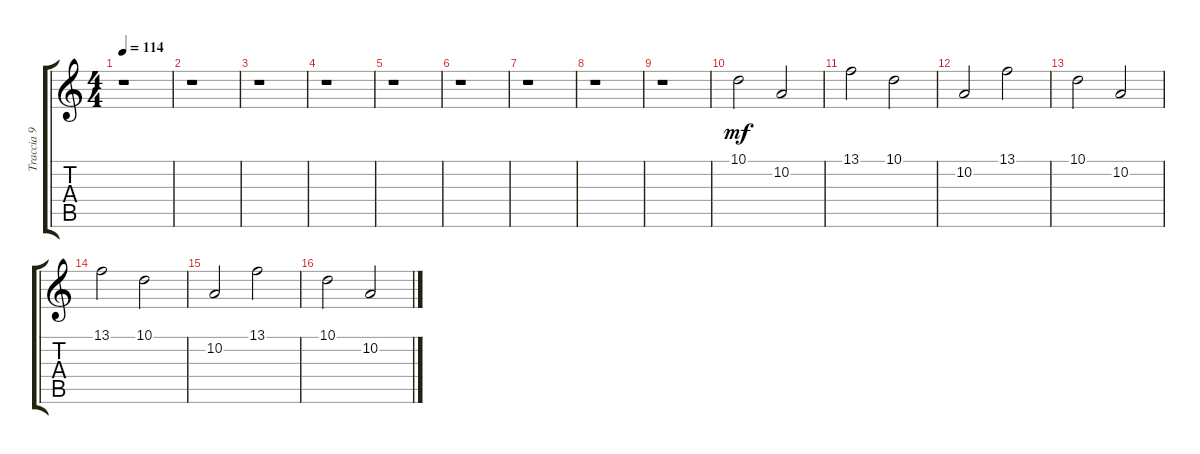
\track ("Traccia 9" "Traccia 9") {instrument koto}
\staff {score tabs}
\tuning (E4 B3 G3 D3 A2 E2) {hide}
\ts (4 4)
\tempo 114
\clef g2
\ks c
r.1{dy mf} |
r.1 |
r.1 |
r.1 |
r.1 |
r.1 |
r.1 |
r.1 |
r.1 |
10.1.2 10.2.2 |
13.1.2 10.1.2 |
10.2.2 13.1.2 |
10.1.2 10.2.2 |
13.1.2 10.1.2 |
10.2.2 13.1.2 |
10.1.2 10.2.2
